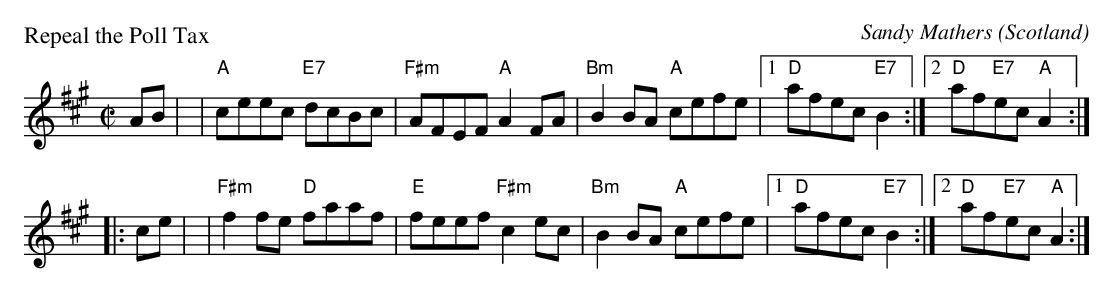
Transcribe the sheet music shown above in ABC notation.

X:1
P: Repeal the Poll Tax
O:Scotland
M:C|
C:Sandy Mathers
K:A
AB \
| \
| "A"ceec  "E7"dcBc \
| "F#m"AFEF "A"A2FA \
| "Bm"B2BA "A"cefe \
|1 "D"afec  "E7"B2 \
:|2 "D"af"E7"ec "A"A2 :|
|: ce \
| \
| "F#m"f2fe "D"faaf \
| "E"feef "F#m"c2ec \
| "Bm"B2BA "A"cefe \
|1 "D"afec  "E7"B2 \
:|2 "D"af"E7"ec "A"A2 :|
